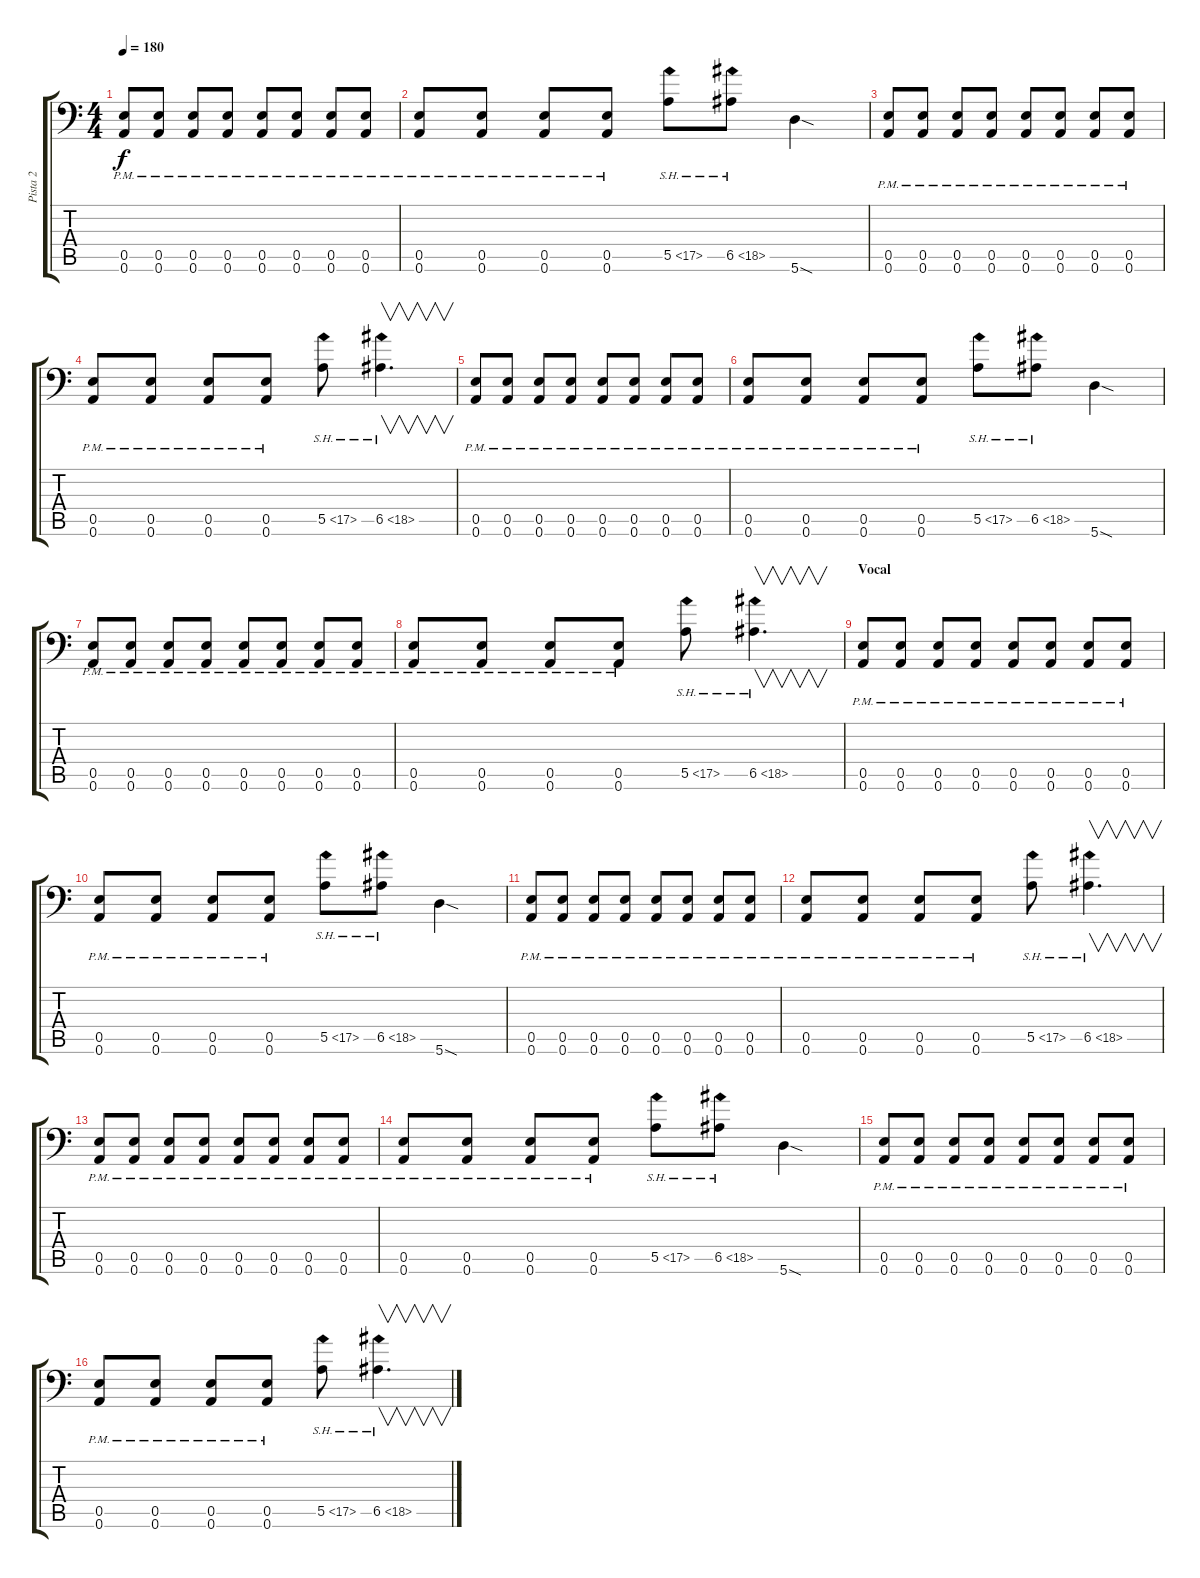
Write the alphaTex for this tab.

\track ("Pista 2" "Pista 2") {mute instrument distortionguitar}
\staff {score tabs}
\tuning (B3 Gb3 D3 A2 E2 A1) {hide}
\ts (4 4)
\tempo 180
\clef f4
\ks c
(0.5{pm} 0.6{pm}).8{dy f} (0.5{pm} 0.6{pm}).8 (0.5{pm} 0.6{pm}).8 (0.5{pm} 0.6{pm}).8 (0.5{pm} 0.6{pm}).8 (0.5{pm} 0.6{pm}).8 (0.5{pm} 0.6{pm}).8 (0.5{pm} 0.6{pm}).8 |
(0.5{pm} 0.6{pm}).8 (0.5{pm} 0.6{pm}).8 (0.5{pm} 0.6{pm}).8 (0.5{pm} 0.6{pm}).8 5.5{sh 12}.8 6.5{sh 12}.8 5.6{sod}.4 |
(0.5{pm} 0.6{pm}).8 (0.5{pm} 0.6{pm}).8 (0.5{pm} 0.6{pm}).8 (0.5{pm} 0.6{pm}).8 (0.5{pm} 0.6{pm}).8 (0.5{pm} 0.6{pm}).8 (0.5{pm} 0.6{pm}).8 (0.5{pm} 0.6{pm}).8 |
(0.5{pm} 0.6{pm}).8 (0.5{pm} 0.6{pm}).8 (0.5{pm} 0.6{pm}).8 (0.5{pm} 0.6{pm}).8 5.5{sh 12}.8 6.5{sh 12}.4{v d} |
(0.5{pm} 0.6{pm}).8 (0.5{pm} 0.6{pm}).8 (0.5{pm} 0.6{pm}).8 (0.5{pm} 0.6{pm}).8 (0.5{pm} 0.6{pm}).8 (0.5{pm} 0.6{pm}).8 (0.5{pm} 0.6{pm}).8 (0.5{pm} 0.6{pm}).8 |
(0.5{pm} 0.6{pm}).8 (0.5{pm} 0.6{pm}).8 (0.5{pm} 0.6{pm}).8 (0.5{pm} 0.6{pm}).8 5.5{sh 12}.8 6.5{sh 12}.8 5.6{sod}.4 |
(0.5{pm} 0.6{pm}).8 (0.5{pm} 0.6{pm}).8 (0.5{pm} 0.6{pm}).8 (0.5{pm} 0.6{pm}).8 (0.5{pm} 0.6{pm}).8 (0.5{pm} 0.6{pm}).8 (0.5{pm} 0.6{pm}).8 (0.5{pm} 0.6{pm}).8 |
(0.5{pm} 0.6{pm}).8 (0.5{pm} 0.6{pm}).8 (0.5{pm} 0.6{pm}).8 (0.5{pm} 0.6{pm}).8 5.5{sh 12}.8 6.5{sh 12}.4{v d} |
\section ("" "Vocal")
(0.5{pm} 0.6{pm}).8 (0.5{pm} 0.6{pm}).8 (0.5{pm} 0.6{pm}).8 (0.5{pm} 0.6{pm}).8 (0.5{pm} 0.6{pm}).8 (0.5{pm} 0.6{pm}).8 (0.5{pm} 0.6{pm}).8 (0.5{pm} 0.6{pm}).8 |
(0.5{pm} 0.6{pm}).8 (0.5{pm} 0.6{pm}).8 (0.5{pm} 0.6{pm}).8 (0.5{pm} 0.6{pm}).8 5.5{sh 12}.8 6.5{sh 12}.8 5.6{sod}.4 |
(0.5{pm} 0.6{pm}).8 (0.5{pm} 0.6{pm}).8 (0.5{pm} 0.6{pm}).8 (0.5{pm} 0.6{pm}).8 (0.5{pm} 0.6{pm}).8 (0.5{pm} 0.6{pm}).8 (0.5{pm} 0.6{pm}).8 (0.5{pm} 0.6{pm}).8 |
(0.5{pm} 0.6{pm}).8 (0.5{pm} 0.6{pm}).8 (0.5{pm} 0.6{pm}).8 (0.5{pm} 0.6{pm}).8 5.5{sh 12}.8 6.5{sh 12}.4{v d} |
(0.5{pm} 0.6{pm}).8 (0.5{pm} 0.6{pm}).8 (0.5{pm} 0.6{pm}).8 (0.5{pm} 0.6{pm}).8 (0.5{pm} 0.6{pm}).8 (0.5{pm} 0.6{pm}).8 (0.5{pm} 0.6{pm}).8 (0.5{pm} 0.6{pm}).8 |
(0.5{pm} 0.6{pm}).8 (0.5{pm} 0.6{pm}).8 (0.5{pm} 0.6{pm}).8 (0.5{pm} 0.6{pm}).8 5.5{sh 12}.8 6.5{sh 12}.8 5.6{sod}.4 |
(0.5{pm} 0.6{pm}).8 (0.5{pm} 0.6{pm}).8 (0.5{pm} 0.6{pm}).8 (0.5{pm} 0.6{pm}).8 (0.5{pm} 0.6{pm}).8 (0.5{pm} 0.6{pm}).8 (0.5{pm} 0.6{pm}).8 (0.5{pm} 0.6{pm}).8 |
(0.5{pm} 0.6{pm}).8 (0.5{pm} 0.6{pm}).8 (0.5{pm} 0.6{pm}).8 (0.5{pm} 0.6{pm}).8 5.5{sh 12}.8 6.5{sh 12}.4{v d}
